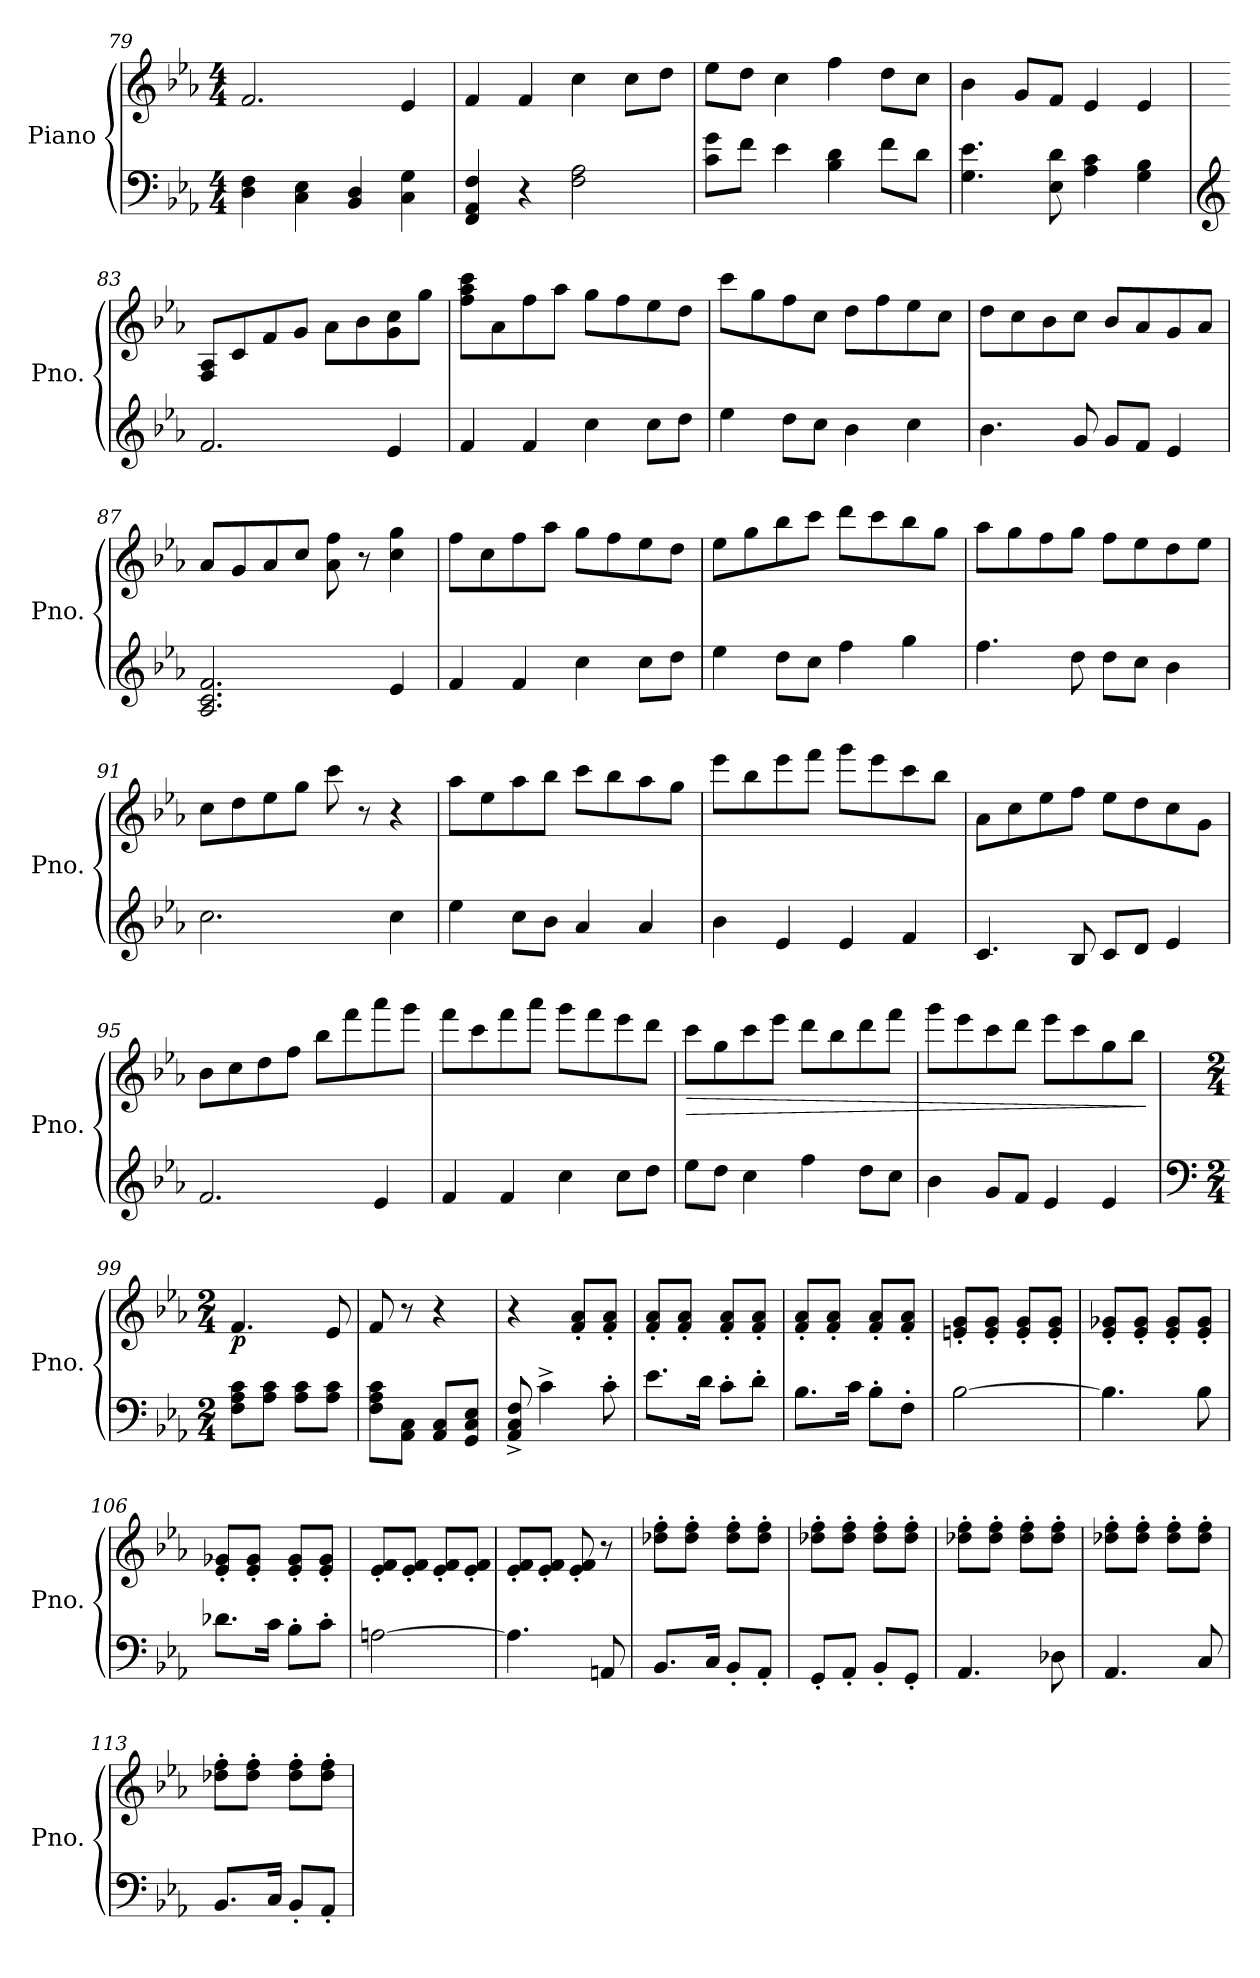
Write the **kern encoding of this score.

**kern	**kern	**dynam
*part1	*part1	*part1
*staff2	*staff1	*staff1/2
*I"Piano	*	*
*I'Pno.	*	*
*clefF4	*clefG2	*
*k[b-e-a-]	*k[b-e-a-]	*
*M4/4	*M4/4	*
=79	=79	=79
4D\ 4F\	2.f/	.
4C\ 4E-\	.	.
4BB-/ 4D/	.	.
4C\ 4G\	4e-/	.
=80	=80	=80
4FF/ 4AA-/ 4F/	4f/	.
4r	4f/	.
2F\ 2A-\	4cc\	.
.	8cc\L	.
.	8dd\J	.
=81	=81	=81
8c\ 8g\L	8ee-\L	.
8f\J	8dd\J	.
4e-\	4cc\	.
4B-\ 4d\	4ff\	.
8f\L	8dd\L	.
8d\J	8cc\J	.
=82	=82	=82
4.G\ 4.e-\	4b-\	.
.	8g/L	.
8E-\ 8d\	8f/J	.
4A-\ 4c\	4e-/	.
4G\ 4B-\	4e-/	.
!!LO:LB:g=z
=83	=83	=83
*clefG2	*	*
2.f/	8F/ 8A-/L	.
.	8c/	.
.	8f/	.
.	8g/J	.
.	8a-\L	.
.	8b-\	.
4e-/	8g\ 8cc\	.
.	8gg\J	.
=84	=84	=84
4f/	8ff\ 8aa-\ 8ccc\L	.
.	8a-\	.
4f/	8ff\	.
.	8aa-\J	.
4cc\	8gg\L	.
.	8ff\	.
8cc\L	8ee-\	.
8dd\J	8dd\J	.
=85	=85	=85
4ee-\	8ccc\L	.
.	8gg\	.
8dd\L	8ff\	.
8cc\J	8cc\J	.
4b-\	8dd\L	.
.	8ff\	.
4cc\	8ee-\	.
.	8cc\J	.
=86	=86	=86
4.b-\	8dd\L	.
.	8cc\	.
.	8b-\	.
8g/	8cc\J	.
8g/L	8b-/L	.
8f/J	8a-/	.
4e-/	8g/	.
.	8a-/J	.
=87	=87	=87
2.A-/ 2.c/ 2.f/	8a-/L	.
.	8g/	.
.	8a-/	.
.	8cc/J	.
.	8a-\ 8ff\	.
.	8r	.
4e-/	4cc\ 4gg\	.
!!LO:LB:g=z
=88	=88	=88
4f/	8ff\L	.
.	8cc\	.
4f/	8ff\	.
.	8aa-\J	.
4cc\	8gg\L	.
.	8ff\	.
8cc\L	8ee-\	.
8dd\J	8dd\J	.
=89	=89	=89
4ee-\	8ee-\L	.
.	8gg\	.
8dd\L	8bb-\	.
8cc\J	8ccc\J	.
4ff\	8ddd\L	.
.	8ccc\	.
4gg\	8bb-\	.
.	8gg\J	.
=90	=90	=90
4.ff\	8aa-\L	.
.	8gg\	.
.	8ff\	.
8dd\	8gg\J	.
8dd\L	8ff\L	.
8cc\J	8ee-\	.
4b-\	8dd\	.
.	8ee-\J	.
=91	=91	=91
2.cc\	8cc\L	.
.	8dd\	.
.	8ee-\	.
.	8gg\J	.
.	8ccc\	.
.	8r	.
4cc\	4r	.
=92	=92	=92
4ee-\	8aa-\L	.
.	8ee-\	.
8cc\L	8aa-\	.
8b-\J	8bb-\J	.
4a-/	8ccc\L	.
.	8bb-\	.
4a-/	8aa-\	.
.	8gg\J	.
!!LO:LB:g=z
=93	=93	=93
4b-\	8eee-\L	.
.	8bb-\	.
4e-/	8eee-\	.
.	8fff\J	.
4e-/	8ggg\L	.
.	8eee-\	.
4f/	8ccc\	.
.	8bb-\J	.
=94	=94	=94
4.c/	8a-\L	.
.	8cc\	.
.	8ee-\	.
8B-/	8ff\J	.
8c/L	8ee-\L	.
8d/J	8dd\	.
4e-/	8cc\	.
.	8g\J	.
=95	=95	=95
2.f/	8b-\L	.
.	8cc\	.
.	8dd\	.
.	8ff\J	.
.	8bb-\L	.
.	8fff\	.
4e-/	8aaa-\	.
.	8ggg\J	.
=96	=96	=96
4f/	8fff\L	.
.	8ccc\	.
4f/	8fff\	.
.	8aaa-\J	.
4cc\	8ggg\L	.
.	8fff\	.
8cc\L	8eee-\	.
8dd\J	8ddd\J	.
!!LO:PB:g=z
=97	=97	=97
!	!	!LO:HP:b
8ee-\L	8ccc\L	>
8dd\J	8gg\	.
4cc\	8ccc\	.
.	8eee-\J	.
4ff\	8ddd\L	.
.	8bb-\	.
8dd\L	8ddd\	.
8cc\J	8fff\J	.
=98	=98	=98
4b-\	8ggg\L	.
.	8eee-\	.
8g/L	8ccc\	.
8f/J	8ddd\J	.
4e-/	8eee-\L	.
.	8ccc\	.
4e-/	8gg\	.
.	8bb-\J	.
.	.	]
=99	=99	=99
*clefF4	*	*
*M2/4	*M2/4	*
!	!	!LO:DY:b
8F\ 8A-\ 8c\L	4.f/	p
8A-\ 8c\J	.	.
8A-\ 8c\L	.	.
8A-\ 8c\J	8e-/	.
=100	=100	=100
8F\ 8A-\ 8c\L	8f/	.
8AA-\ 8C\J	8r	.
8AA-/ 8C/L	4r	.
8GG/ 8C/ 8E-/J	.	.
!!LO:LB:g=z
=101	=101	=101
8AA-/^ 8C/^ 8F/^	4r	.
4c^\	.	.
.	8f/' 8a-/'L	.
8c'\	8f/' 8a-/'J	.
=102	=102	=102
8.e-\L	8f/' 8a-/'L	.
.	8f/' 8a-/'J	.
16d\Jk	.	.
8c'\L	8f/' 8a-/'L	.
8d'\J	8f/' 8a-/'J	.
=103	=103	=103
8.B-\L	8f/' 8a-/'L	.
.	8f/' 8a-/'J	.
16c\Jk	.	.
8B-'\L	8f/' 8a-/'L	.
8F'\J	8f/' 8a-/'J	.
=104	=104	=104
[2B-\	8en/' 8g/'L	.
.	8e/' 8g/'J	.
.	8e/' 8g/'L	.
.	8e/' 8g/'J	.
=105	=105	=105
4.B-\]	8e-/' 8g-X/'L	.
.	8e-/' 8g-/'J	.
.	8e-/' 8g-/'L	.
8B-\	8e-/' 8g-/'J	.
!!LO:LB:g=z
=106	=106	=106
8.d-X\L	8e-/' 8g-X/'L	.
.	8e-/' 8g-/'J	.
16c\Jk	.	.
8B-'\L	8e-/' 8g-/'L	.
8c'\J	8e-/' 8g-/'J	.
=107	=107	=107
[2An\	8e-/' 8f/'L	.
.	8e-/' 8f/'J	.
.	8e-/' 8f/'L	.
.	8e-/' 8f/'J	.
=108	=108	=108
4.A\]	8e-/' 8f/'L	.
.	8e-/' 8f/'J	.
.	8e-/' 8f/'	.
8AAn/	8r	.
=109	=109	=109
8.BB-/L	8dd-X\' 8ff\'L	.
.	8dd-\' 8ff\'J	.
16C/Jk	.	.
8BB-'/L	8dd-\' 8ff\'L	.
8AA-'/J	8dd-\' 8ff\'J	.
=110	=110	=110
8GG'/L	8dd-X\' 8ff\'L	.
8AA-'/J	8dd-\' 8ff\'J	.
8BB-'/L	8dd-\' 8ff\'L	.
8GG'/J	8dd-\' 8ff\'J	.
!!LO:LB:g=z
=111	=111	=111
4.AA-/	8dd-X\' 8ff\'L	.
.	8dd-\' 8ff\'J	.
.	8dd-\' 8ff\'L	.
8D-X\	8dd-\' 8ff\'J	.
=112	=112	=112
4.AA-/	8dd-X\' 8ff\'L	.
.	8dd-\' 8ff\'J	.
.	8dd-\' 8ff\'L	.
8C/	8dd-\' 8ff\'J	.
=113	=113	=113
8.BB-/L	8dd-X\' 8ff\'L	.
.	8dd-\' 8ff\'J	.
16C/Jk	.	.
8BB-'/L	8dd-\' 8ff\'L	.
8AA-'/J	8dd-\' 8ff\'J	.
=	=	=
*-	*-	*-
